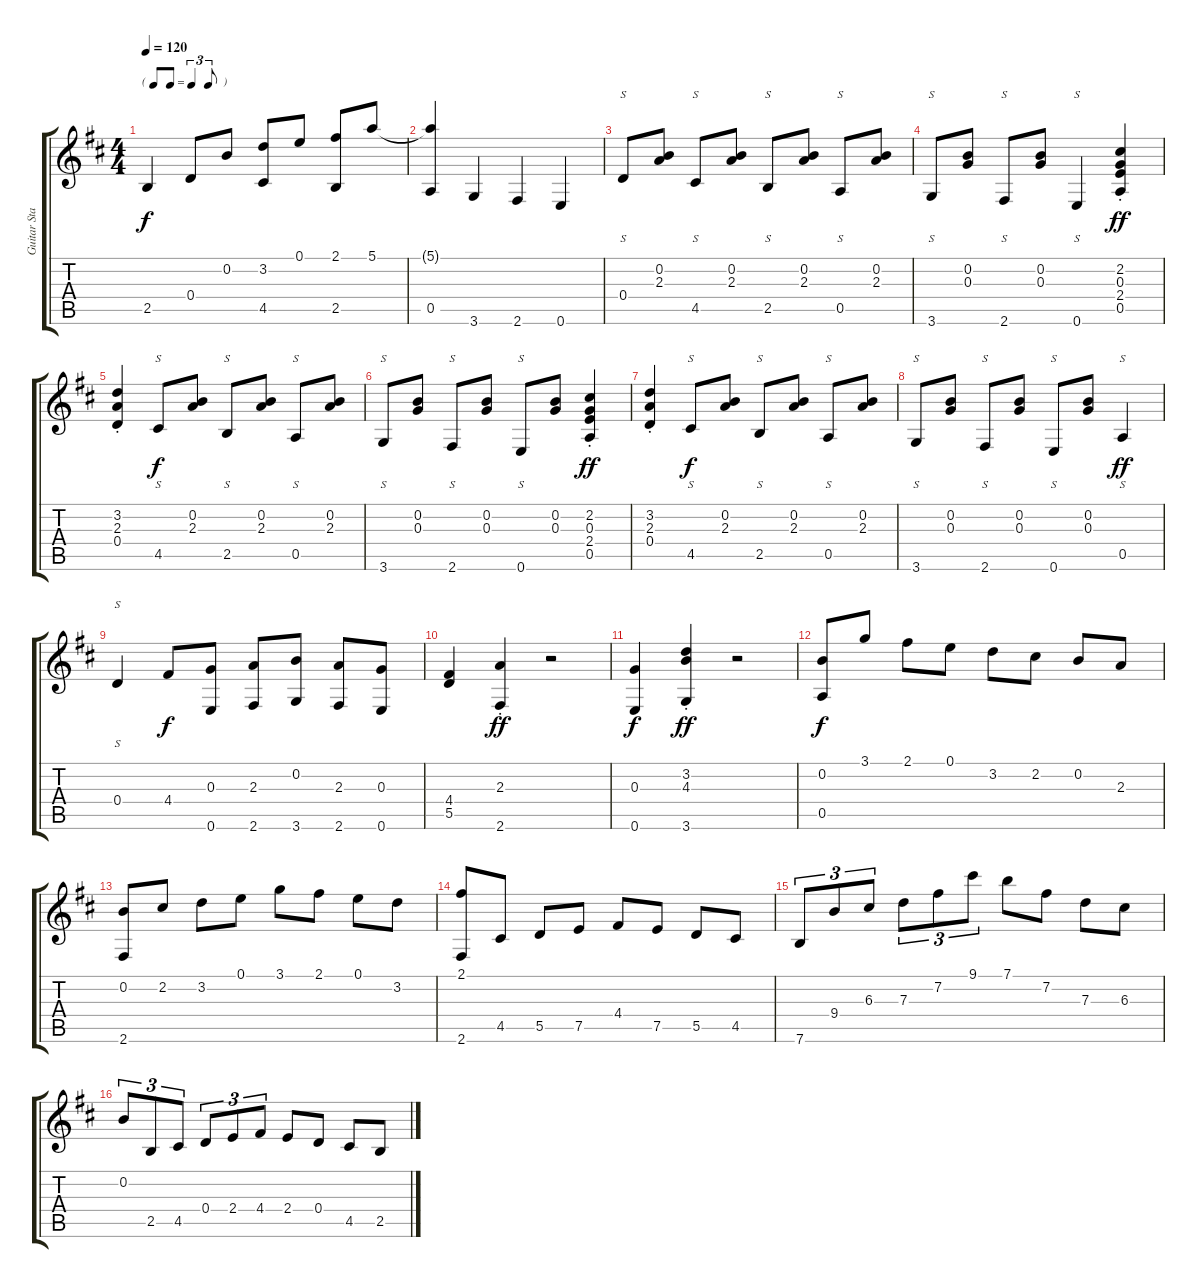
\track ("Guitar Standard" "Guitar Sta") {instrument acousticguitarsteel}
\staff {score tabs}
\tuning (E4 B3 G3 D3 A2 E2) {hide}
\ts (4 4)
\tf triplet8th
\tempo 120
\clef g2
\ks d
2.5.4{dy f} 0.4.8 0.2.8 (3.2 4.5).8 0.1.8 (2.1 2.5).8 5.1.8 |
(5.1{t} 0.5).4 3.6.4 2.6.4 0.6.4 |
0.4.8{s} (0.2 2.3).8 4.5.8{s} (0.2 2.3).8 2.5.8{s} (0.2 2.3).8 0.5.8{s} (0.2 2.3).8 |
3.6.8{s} (0.2 0.3).8 2.6.8{s} (0.2 0.3).8 0.6.4{s} (2.2{st} 0.3{st} 2.4{st} 0.5{st}).4{dy ff} |
(3.2{st} 2.3{st} 0.4{st}).4 4.5.8{s dy f} (0.2 2.3).8 2.5.8{s} (0.2 2.3).8 0.5.8{s} (0.2 2.3).8 |
3.6.8{s} (0.2 0.3).8 2.6.8{s} (0.2 0.3).8 0.6.8{s} (0.2 0.3).8 (2.2{st} 0.3{st} 2.4{st} 0.5{st}).4{dy ff} |
(3.2{st} 2.3{st} 0.4{st}).4 4.5.8{s dy f} (0.2 2.3).8 2.5.8{s} (0.2 2.3).8 0.5.8{s} (0.2 2.3).8 |
3.6.8{s} (0.2 0.3).8 2.6.8{s} (0.2 0.3).8 0.6.8{s} (0.2 0.3).8 0.5.4{s dy ff} |
0.4.4{s} 4.4.8{dy f} (0.3 0.6).8 (2.3 2.6).8 (0.2 3.6).8 (2.3 2.6).8 (0.3 0.6).8 |
(4.4 5.5).4 (2.3{st} 2.6{st}).4{dy ff} r.2 |
(0.3 0.6).4{dy f} (3.2{st} 4.3{st} 3.6{st}).4{dy ff} r.2 |
(0.2 0.5).8{dy f} 3.1.8 2.1.8 0.1.8 3.2.8 2.2.8 0.2.8 2.3.8 |
(0.2 2.6).8 2.2.8 3.2.8 0.1.8 3.1.8 2.1.8 0.1.8 3.2.8 |
(2.1 2.6).8 4.5.8 5.5.8 7.5.8 4.4.8 7.5.8 5.5.8 4.5.8 |
7.6.8{tu (3 2)} 9.4.8{tu (3 2)} 6.3.8{tu (3 2)} 7.3.8{tu (3 2)} 7.2.8{tu (3 2)} 9.1.8{tu (3 2)} 7.1.8 7.2.8 7.3.8 6.3.8 |
0.2.8{tu (3 2)} 2.5.8{tu (3 2)} 4.5.8{tu (3 2)} 0.4.8{tu (3 2)} 2.4.8{tu (3 2)} 4.4.8{tu (3 2)} 2.4.8 0.4.8 4.5.8 2.5.8
